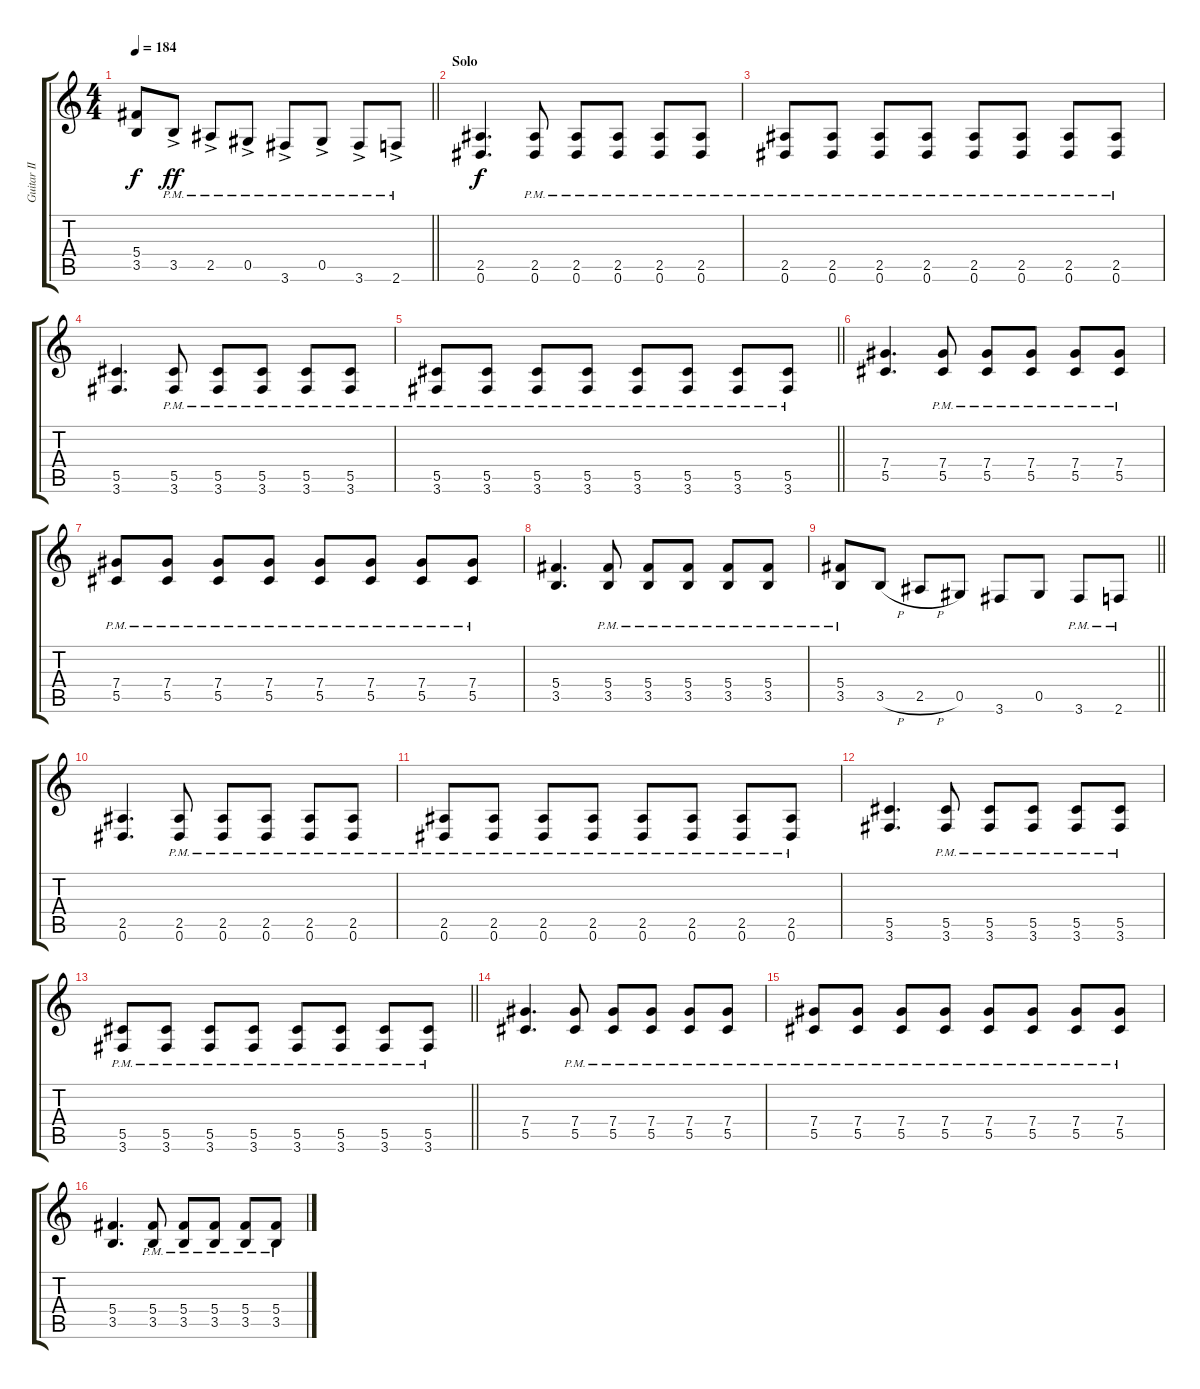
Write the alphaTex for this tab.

\track ("Guitar II" "Guitar II") {instrument distortionguitar}
\staff {score tabs}
\tuning (Eb4 Bb3 Gb3 Db3 Ab2 Eb2) {hide}
\ts (4 4)
\tempo 184
\clef g2
\barLineRight lightlight
\ks c
(5.4{t} 3.5{t}).8{dy f} 3.5{ac pm}.8{dy ff} 2.5{ac pm}.8 0.5{ac pm}.8 3.6{ac pm}.8 0.5{ac pm}.8 3.6{ac pm}.8 2.6{ac pm}.8 |
\section ("" "Solo")
(2.5 0.6).4{d dy f} (2.5{pm} 0.6{pm}).8 (2.5{pm} 0.6{pm}).8 (2.5{pm} 0.6{pm}).8 (2.5{pm} 0.6{pm}).8 (2.5{pm} 0.6{pm}).8 |
(2.5{pm} 0.6{pm}).8 (2.5{pm} 0.6{pm}).8 (2.5{pm} 0.6{pm}).8 (2.5{pm} 0.6{pm}).8 (2.5{pm} 0.6{pm}).8 (2.5{pm} 0.6{pm}).8 (2.5{pm} 0.6{pm}).8 (2.5{pm} 0.6{pm}).8 |
(5.5 3.6).4{d} (5.5{pm} 3.6{pm}).8 (5.5{pm} 3.6{pm}).8 (5.5{pm} 3.6{pm}).8 (5.5{pm} 3.6{pm}).8 (5.5{pm} 3.6{pm}).8 |
\barLineRight lightlight
(5.5{pm} 3.6{pm}).8 (5.5{pm} 3.6{pm}).8 (5.5{pm} 3.6{pm}).8 (5.5{pm} 3.6{pm}).8 (5.5{pm} 3.6{pm}).8 (5.5{pm} 3.6{pm}).8 (5.5{pm} 3.6{pm}).8 (5.5{pm} 3.6{pm}).8 |
\section ("" "")
(7.4 5.5).4{d} (7.4{pm} 5.5{pm}).8 (7.4{pm} 5.5{pm}).8 (7.4{pm} 5.5{pm}).8 (7.4{pm} 5.5{pm}).8 (7.4{pm} 5.5{pm}).8 |
(7.4{pm} 5.5{pm}).8 (7.4{pm} 5.5{pm}).8 (7.4{pm} 5.5{pm}).8 (7.4{pm} 5.5{pm}).8 (7.4{pm} 5.5{pm}).8 (7.4{pm} 5.5{pm}).8 (7.4{pm} 5.5{pm}).8 (7.4{pm} 5.5{pm}).8 |
(5.4 3.5).4{d} (5.4{pm} 3.5{pm}).8 (5.4{pm} 3.5{pm}).8 (5.4{pm} 3.5{pm}).8 (5.4{pm} 3.5{pm}).8 (5.4{pm} 3.5{pm}).8 |
\barLineRight lightlight
(5.4{pm} 3.5{pm}).8 3.5{h}.8 2.5{h}.8 0.5.8 3.6.8 0.5.8 3.6{pm}.8 2.6{pm}.8 |
\section ("" "")
(2.5 0.6).4{d} (2.5{pm} 0.6{pm}).8 (2.5{pm} 0.6{pm}).8 (2.5{pm} 0.6{pm}).8 (2.5{pm} 0.6{pm}).8 (2.5{pm} 0.6{pm}).8 |
(2.5{pm} 0.6{pm}).8 (2.5{pm} 0.6{pm}).8 (2.5{pm} 0.6{pm}).8 (2.5{pm} 0.6{pm}).8 (2.5{pm} 0.6{pm}).8 (2.5{pm} 0.6{pm}).8 (2.5{pm} 0.6{pm}).8 (2.5{pm} 0.6{pm}).8 |
(5.5 3.6).4{d} (5.5{pm} 3.6{pm}).8 (5.5{pm} 3.6{pm}).8 (5.5{pm} 3.6{pm}).8 (5.5{pm} 3.6{pm}).8 (5.5{pm} 3.6{pm}).8 |
\barLineRight lightlight
(5.5{pm} 3.6{pm}).8 (5.5{pm} 3.6{pm}).8 (5.5{pm} 3.6{pm}).8 (5.5{pm} 3.6{pm}).8 (5.5{pm} 3.6{pm}).8 (5.5{pm} 3.6{pm}).8 (5.5{pm} 3.6{pm}).8 (5.5{pm} 3.6{pm}).8 |
\section ("" "")
(7.4 5.5).4{d} (7.4{pm} 5.5{pm}).8 (7.4{pm} 5.5{pm}).8 (7.4{pm} 5.5{pm}).8 (7.4{pm} 5.5{pm}).8 (7.4{pm} 5.5{pm}).8 |
(7.4{pm} 5.5{pm}).8 (7.4{pm} 5.5{pm}).8 (7.4{pm} 5.5{pm}).8 (7.4{pm} 5.5{pm}).8 (7.4{pm} 5.5{pm}).8 (7.4{pm} 5.5{pm}).8 (7.4{pm} 5.5{pm}).8 (7.4{pm} 5.5{pm}).8 |
(5.4 3.5).4{d} (5.4{pm} 3.5{pm}).8 (5.4{pm} 3.5{pm}).8 (5.4{pm} 3.5{pm}).8 (5.4{pm} 3.5{pm}).8 (5.4{pm} 3.5{pm}).8
